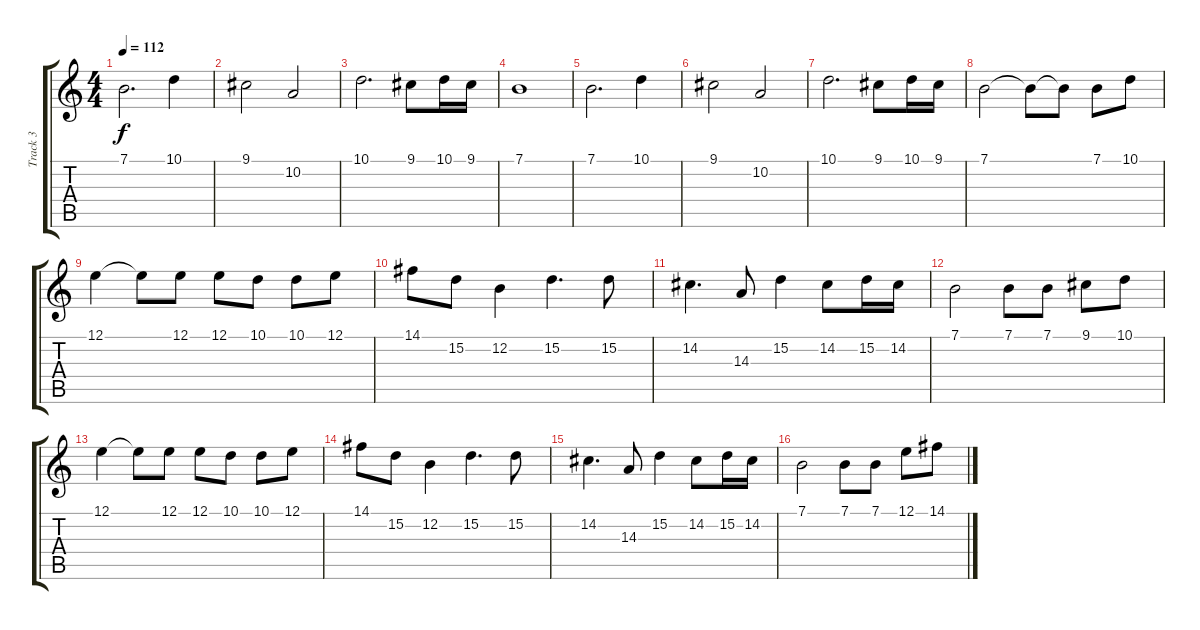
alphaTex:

\track ("Track 3" "Track 3") {instrument flute}
\staff {score tabs}
\tuning (E4 B3 G3 D3 A2 E2) {hide}
\ts (4 4)
\tempo 112
\clef g2
\ks c
7.1.2{d dy f} 10.1.4 |
9.1.2 10.2.2 |
10.1.2{d} 9.1.8 10.1.16 9.1.16 |
7.1.1 |
7.1.2{d} 10.1.4 |
9.1.2 10.2.2 |
10.1.2{d} 9.1.8 10.1.16 9.1.16 |
7.1.2 7.1{t}.8 7.1{t}.8 7.1.8 10.1.8 |
12.1.4 12.1{t}.8 12.1.8 12.1.8 10.1.8 10.1.8 12.1.8 |
14.1.8 15.2.8 12.2.4 15.2.4{d} 15.2.8 |
14.2.4{d} 14.3.8 15.2.4 14.2.8 15.2.16 14.2.16 |
7.1.2 7.1.8 7.1.8 9.1.8 10.1.8 |
12.1.4 12.1{t}.8 12.1.8 12.1.8 10.1.8 10.1.8 12.1.8 |
14.1.8 15.2.8 12.2.4 15.2.4{d} 15.2.8 |
14.2.4{d} 14.3.8 15.2.4 14.2.8 15.2.16 14.2.16 |
7.1.2 7.1.8 7.1.8 12.1.8 14.1.8
